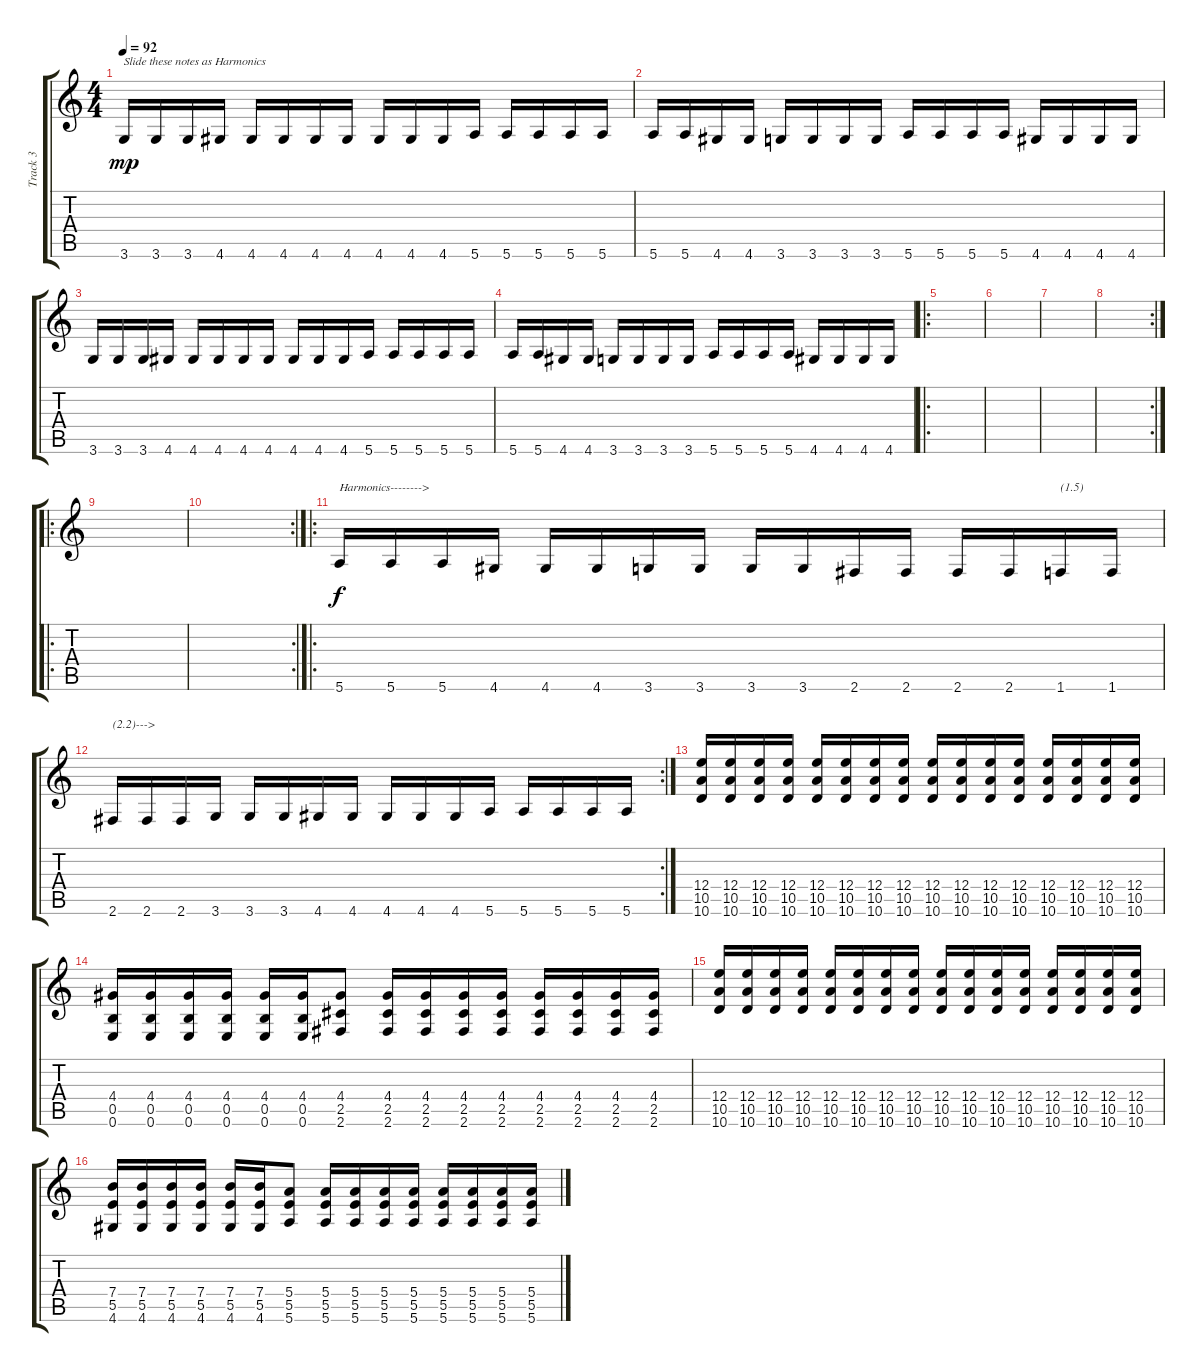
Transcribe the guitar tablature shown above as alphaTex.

\track ("Track 3" "Track 3") {instrument distortionguitar}
\staff {score tabs}
\tuning (E4 B3 Ab3 E3 B2 E2) {hide}
\ts (4 4)
\tempo 92
\clef g2
\ks c
3.6.16{txt "Slide these notes as Harmonics" dy mp volume 0} 3.6.16 3.6.16 4.6.16 4.6.16 4.6.16 4.6.16 4.6.16 4.6.16 4.6.16 4.6.16 5.6.16 5.6.16 5.6.16 5.6.16 5.6.16 |
5.6.16 5.6.16 4.6.16 4.6.16 3.6.16 3.6.16 3.6.16 3.6.16 5.6.16 5.6.16 5.6.16 5.6.16 4.6.16 4.6.16 4.6.16 4.6.16 |
3.6.16 3.6.16 3.6.16 4.6.16 4.6.16 4.6.16 4.6.16 4.6.16 4.6.16 4.6.16 4.6.16 5.6.16 5.6.16 5.6.16 5.6.16 5.6.16 |
5.6.16 5.6.16 4.6.16 4.6.16 3.6.16 3.6.16 3.6.16 3.6.16 5.6.16 5.6.16 5.6.16 5.6.16 4.6.16 4.6.16 4.6.16 4.6.16 |
\ro
|
|
|
\rc 2
|
\ro
|
\rc 2
|
\ro
5.6.16{txt "Harmonics-------->" dy f volume 0} 5.6.16 5.6.16 4.6.16 4.6.16 4.6.16 3.6.16 3.6.16 3.6.16 3.6.16 2.6.16 2.6.16 2.6.16 2.6.16 1.6.16{txt "(1.5)"} 1.6.16 |
\rc 2
2.6.16{txt "(2.2)--->"} 2.6.16 2.6.16 3.6.16 3.6.16 3.6.16 4.6.16 4.6.16 4.6.16 4.6.16 4.6.16 5.6.16 5.6.16 5.6.16 5.6.16 5.6.16 |
(12.4 10.5 10.6).16{volume 16} (12.4 10.5 10.6).16 (12.4 10.5 10.6).16 (12.4 10.5 10.6).16 (12.4 10.5 10.6).16 (12.4 10.5 10.6).16 (12.4 10.5 10.6).16 (12.4 10.5 10.6).16 (12.4 10.5 10.6).16 (12.4 10.5 10.6).16 (12.4 10.5 10.6).16 (12.4 10.5 10.6).16 (12.4 10.5 10.6).16 (12.4 10.5 10.6).16 (12.4 10.5 10.6).16 (12.4 10.5 10.6).16 |
(4.4 0.5 0.6).16 (4.4 0.5 0.6).16 (4.4 0.5 0.6).16 (4.4 0.5 0.6).16 (4.4 0.5 0.6).16 (4.4 0.5 0.6).16 (4.4 2.5 2.6).8 (4.4 2.5 2.6).16 (4.4 2.5 2.6).16 (4.4 2.5 2.6).16 (4.4 2.5 2.6).16 (4.4 2.5 2.6).16 (4.4 2.5 2.6).16 (4.4 2.5 2.6).16 (4.4 2.5 2.6).16 |
(12.4 10.5 10.6).16 (12.4 10.5 10.6).16 (12.4 10.5 10.6).16 (12.4 10.5 10.6).16 (12.4 10.5 10.6).16 (12.4 10.5 10.6).16 (12.4 10.5 10.6).16 (12.4 10.5 10.6).16 (12.4 10.5 10.6).16 (12.4 10.5 10.6).16 (12.4 10.5 10.6).16 (12.4 10.5 10.6).16 (12.4 10.5 10.6).16 (12.4 10.5 10.6).16 (12.4 10.5 10.6).16 (12.4 10.5 10.6).16 |
(7.4 5.5 4.6).16 (7.4 5.5 4.6).16 (7.4 5.5 4.6).16 (7.4 5.5 4.6).16 (7.4 5.5 4.6).16 (7.4 5.5 4.6).16 (5.4 5.5 5.6).8 (5.4 5.5 5.6).16 (5.4 5.5 5.6).16 (5.4 5.5 5.6).16 (5.4 5.5 5.6).16 (5.4 5.5 5.6).16 (5.4 5.5 5.6).16 (5.4 5.5 5.6).16 (5.4 5.5 5.6).16
